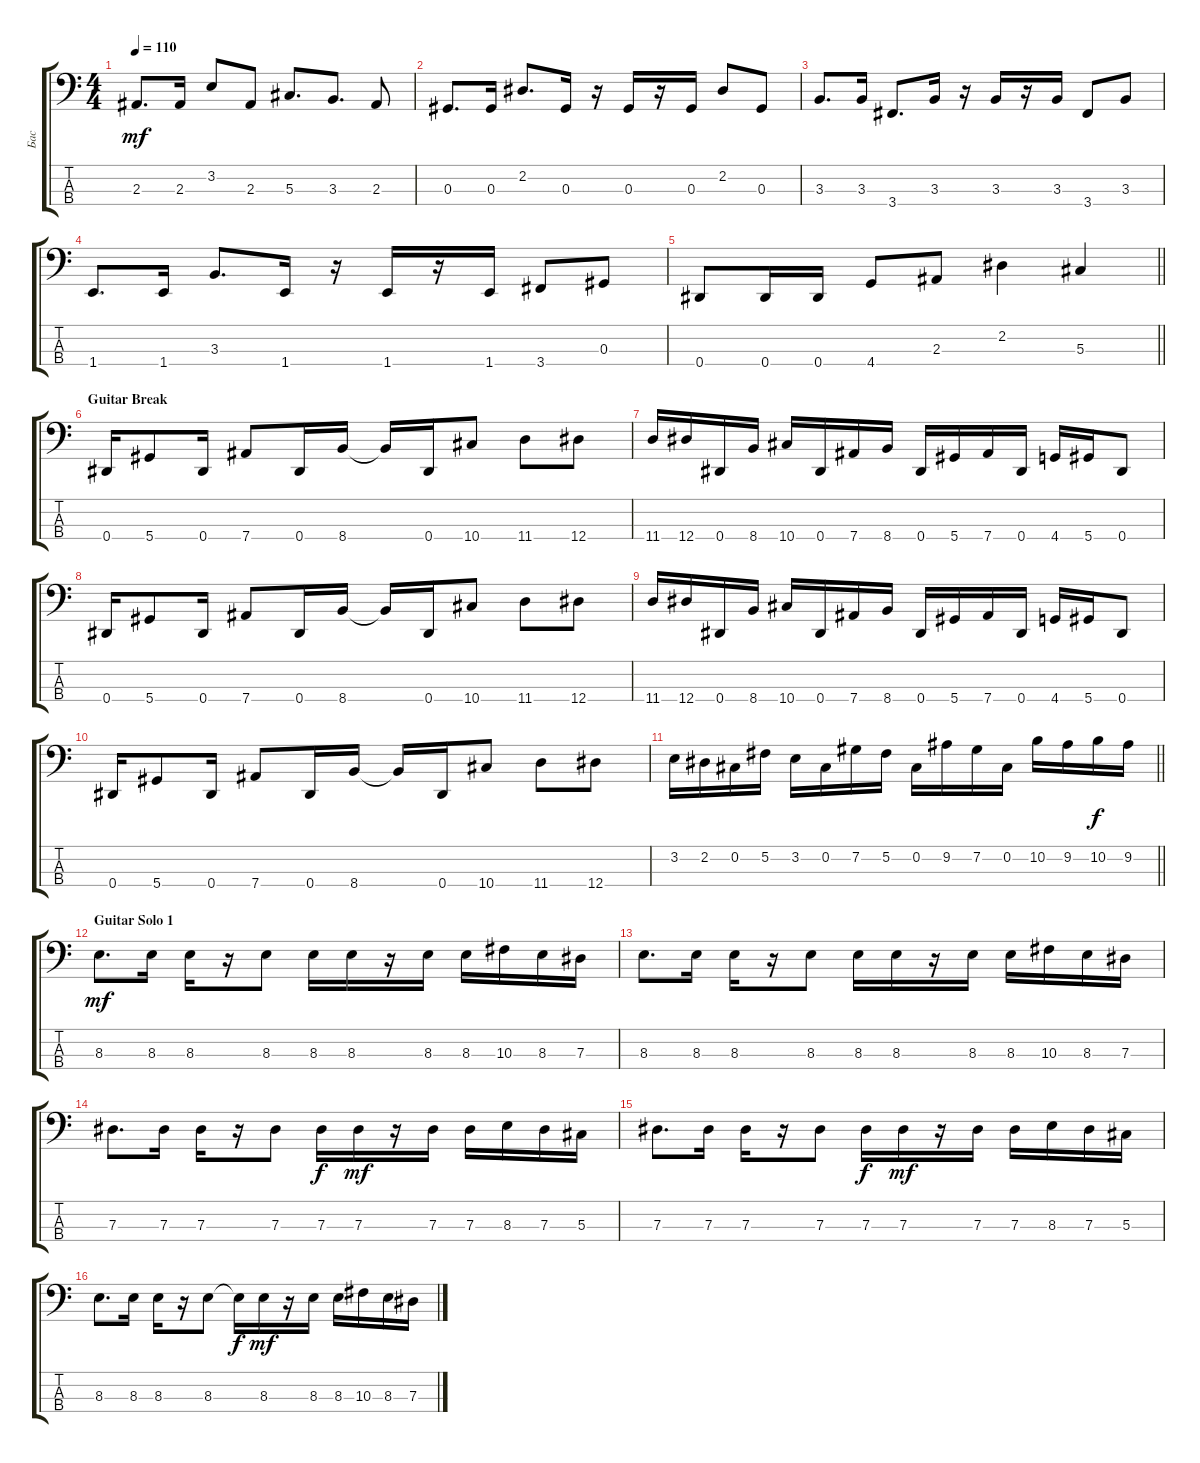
\track ("Бас" "Бас") {instrument electricbassfinger}
\staff {score tabs}
\tuning (Gb2 Db2 Ab1 Eb1) {hide}
\ts (4 4)
\tempo 110
\clef f4
\ks c
2.3.8{d dy mf} 2.3.16 3.2.8 2.3.8 5.3.8{d} 3.3.8{d} 2.3.8 |
0.3.8{d} 0.3.16 2.2.8{d} 0.3.16 r.16 0.3.16 r.16 0.3.16 2.2.8 0.3.8 |
3.3.8{d} 3.3.16 3.4.8{d} 3.3.16 r.16 3.3.16 r.16 3.3.16 3.4.8 3.3.8 |
1.4.8{d} 1.4.16 3.3.8{d} 1.4.16 r.16 1.4.16 r.16 1.4.16 3.4.8 0.3.8 |
\barLineRight lightlight
0.4.8 0.4.16 0.4.16 4.4.8 2.3.8 2.2.4 5.3.4 |
\section ("" "Guitar Break")
\ks aminor
0.4.16 5.4.8 0.4.16 7.4.8 0.4.16 8.4.16 8.4{t}.16 0.4.16 10.4.8 11.4.8 12.4.8 |
11.4.16 12.4.16 0.4.16 8.4.16 10.4.16 0.4.16 7.4.16 8.4.16 0.4.16 5.4.16 7.4.16 0.4.16 4.4.16 5.4.16 0.4.8 |
0.4.16 5.4.8 0.4.16 7.4.8 0.4.16 8.4.16 8.4{t}.16 0.4.16 10.4.8 11.4.8 12.4.8 |
11.4.16 12.4.16 0.4.16 8.4.16 10.4.16 0.4.16 7.4.16 8.4.16 0.4.16 5.4.16 7.4.16 0.4.16 4.4.16 5.4.16 0.4.8 |
\ks c
0.4.16 5.4.8 0.4.16 7.4.8 0.4.16 8.4.16 8.4{t}.16 0.4.16 10.4.8 11.4.8 12.4.8 |
\barLineRight lightlight
3.2.16 2.2.16 0.2.16 5.2.16 3.2.16 0.2.16 7.2.16 5.2.16 0.2.16 9.2.16 7.2.16 0.2.16 10.2.16 9.2.16 10.2.16{dy f} 9.2.16 |
\section ("" "Guitar Solo 1")
8.3.8{d dy mf} 8.3.16 8.3.16 r.16 8.3.8 8.3.16 8.3.16 r.16 8.3.16 8.3.16 10.3.16 8.3.16 7.3.16 |
8.3.8{d} 8.3.16 8.3.16 r.16 8.3.8 8.3.16 8.3.16 r.16 8.3.16 8.3.16 10.3.16 8.3.16 7.3.16 |
7.3.8{d} 7.3.16 7.3.16 r.16 7.3.8 7.3.16{dy f} 7.3.16{dy mf} r.16 7.3.16 7.3.16 8.3.16 7.3.16 5.3.16 |
7.3.8{d} 7.3.16 7.3.16 r.16 7.3.8 7.3.16{dy f} 7.3.16{dy mf} r.16 7.3.16 7.3.16 8.3.16 7.3.16 5.3.16 |
8.3.8{d} 8.3.16 8.3.16 r.16 8.3.8 8.3{t}.16{dy f} 8.3.16{dy mf} r.16 8.3.16 8.3.16 10.3.16 8.3.16 7.3.16
